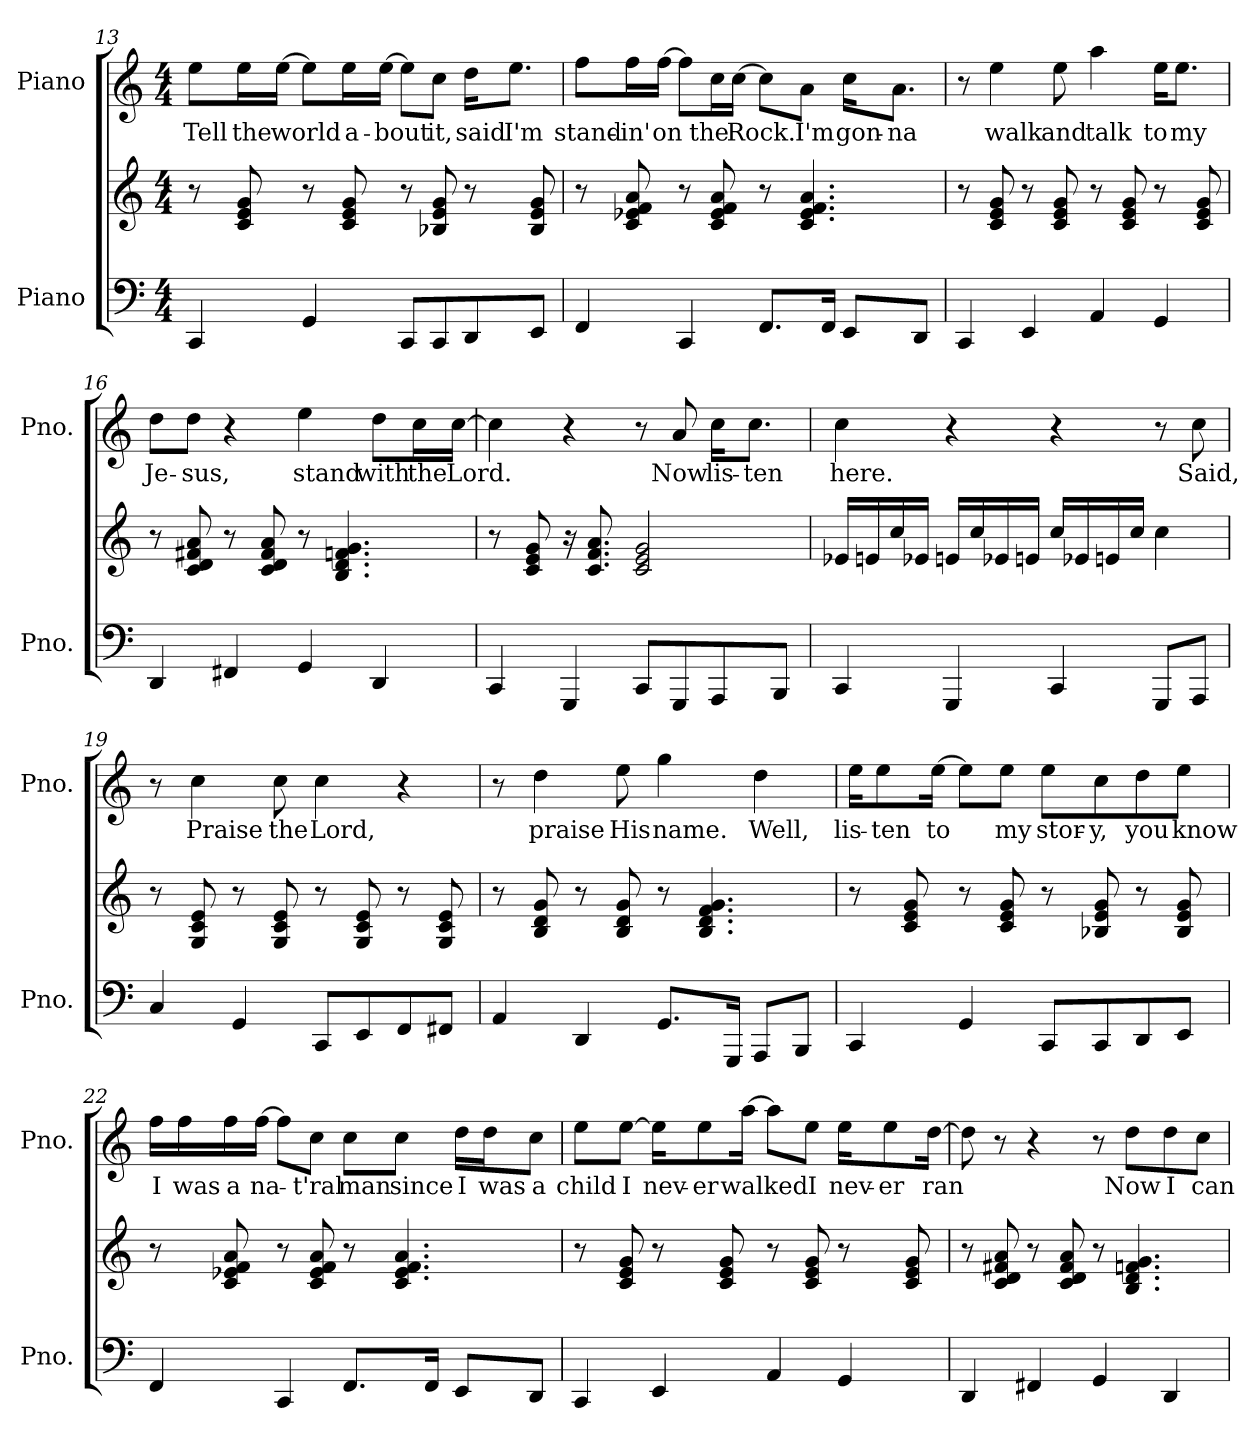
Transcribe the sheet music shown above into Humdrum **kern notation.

**kern	**kern	**kern	**text
*part2	*part2	*part1	*part1
*staff3	*staff2	*staff1	*staff1
*I"Piano	*	*I"Piano	*
*I'Pno.	*	*I'Pno.	*
*clefF4	*clefG2	*clefG2	*
*k[]	*k[]	*k[]	*
*M4/4	*M4/4	*M4/4	*
=13	=13	=13	=13
4CC/	8r	8ee\L	Tell
.	8c/ 8e/ 8g/	16ee\L	the
.	.	[16ee\JJ	world
4GG/	8r	8ee\L]	.
.	8c/ 8e/ 8g/	16ee\L	a-
.	.	[16ee\JJ	-bout
8CC/L	8r	8ee\L]	.
8CC/	8B-X/ 8e/ 8g/	8cc\J	it,
8DD/	8r	16dd\KL	said
.	.	8.ee\J	I'm
8EE/J	8B-/ 8e/ 8g/	.	.
!!LO:LB:g=z
=14	=14	=14	=14
4FF/	8r	8ff\L	stand-
.	8c/ 8e-X/ 8f/ 8a/	16ff\L	-in'
.	.	[16ff\JJ	on
4CC/	8r	8ff\L]	.
.	8c/ 8e-/ 8f/ 8a/	16cc\L	the
.	.	[16cc\JJ	Rock.
8.FF/L	8r	8cc\L]	.
.	4.c/ 4.e-/ 4.f/ 4.a/	8a\J	I'm
16FF/Jk	.	.	.
8EE/L	.	16cc\KL	gon-
.	.	8.a\J	-na
8DD/J	.	.	.
=15	=15	=15	=15
4CC/	8r	8r	.
.	8c/ 8e/ 8g/	4ee\	walk
4EE/	8r	.	.
.	8c/ 8e/ 8g/	8ee\	and
4AA/	8r	4aa\	talk
.	8c/ 8e/ 8g/	.	.
4GG/	8r	16ee\KL	to
.	.	8.ee\J	my
.	8c/ 8e/ 8g/	.	.
=16	=16	=16	=16
4DD/	8r	8dd\L	Je-
.	8c/ 8d/ 8f#X/ 8a/	8dd\J	-sus,
4FF#X/	8r	4r	.
.	8c/ 8d/ 8f#/ 8a/	.	.
4GG/	8r	4ee\	stand
.	4.B/ 4.d/ 4.fn/ 4.g/	.	.
4DD/	.	8dd\L	with
.	.	16cc\L	the
.	.	[16cc\JJ	Lord.
!!LO:PB:g=z
=17	=17	=17	=17
4CC/	8r	4cc\]	.
.	8c/ 8e/ 8g/	.	.
4GGG/	16r	4r	.
.	8.c/ 8.f/ 8.a/	.	.
8CC/L	2c/ 2e/ 2g/	8r	.
8GGG/	.	8a/	Now
8AAA/	.	16cc\KL	lis-
.	.	8.cc\J	-ten
8BBB/J	.	.	.
=18	=18	=18	=18
4CC/	16e-X/LL	4cc\	here.
.	16en/	.	.
.	16cc/	.	.
.	16e-X/JJ	.	.
4GGG/	16en/LL	4r	.
.	16cc/	.	.
.	16e-X/	.	.
.	16en/JJ	.	.
4CC/	16cc/LL	4r	.
.	16e-X/	.	.
.	16en/	.	.
.	16cc/JJ	.	.
8GGG/L	4cc\	8r	.
8AAA/J	.	8cc\	Said,
!!LO:LB:g=z
=19	=19	=19	=19
4C/	8r	8r	.
.	8G/ 8c/ 8e/	4cc\	Praise
4GG/	8r	.	.
.	8G/ 8c/ 8e/	8cc\	the
8CC/L	8r	4cc\	Lord,
8EE/	8G/ 8c/ 8e/	.	.
8FF/	8r	4r	.
8FF#X/J	8G/ 8c/ 8e/	.	.
=20	=20	=20	=20
4AA/	8r	8r	.
.	8B/ 8d/ 8g/	4dd\	praise
4DD/	8r	.	.
.	8B/ 8d/ 8g/	8ee\	His
8.GG/L	8r	4gg\	name.
.	4.B/ 4.d/ 4.f/ 4.g/	.	.
16GGG/Jk	.	.	.
8AAA/L	.	4dd\	Well,
8BBB/J	.	.	.
=21	=21	=21	=21
4CC/	8r	16ee\KL	lis-
.	.	8ee\	-ten
.	8c/ 8e/ 8g/	.	.
.	.	[16ee\Jk	to
4GG/	8r	8ee\L]	.
.	8c/ 8e/ 8g/	8ee\J	my
8CC/L	8r	8ee\L	stor-
8CC/	8B-X/ 8e/ 8g/	8cc\	-y,
8DD/	8r	8dd\	you
8EE/J	8B-/ 8e/ 8g/	8ee\J	know
!!LO:LB:g=z
=22	=22	=22	=22
4FF/	8r	16ff\LL	I
.	.	16ff\	was
.	8c/ 8e-X/ 8f/ 8a/	16ff\	a
.	.	[16ff\JJ	na-
4CC/	8r	8ff\L]	.
.	8c/ 8e-/ 8f/ 8a/	8cc\J	-t'ral
8.FF/L	8r	8cc\L	man
.	4.c/ 4.e-/ 4.f/ 4.a/	8cc\J	since
16FF/Jk	.	.	.
8EE/L	.	16dd\LL	I
.	.	16dd\J	was
8DD/J	.	8cc\J	a
=23	=23	=23	=23
4CC/	8r	8ee\L	child
.	8c/ 8e/ 8g/	[8ee\J	I
4EE/	8r	16ee\KL]	nev-
.	.	8ee\	-er
.	8c/ 8e/ 8g/	.	.
.	.	[16aa\Jk	walked
4AA/	8r	8aa\L]	.
.	8c/ 8e/ 8g/	8ee\J	I
4GG/	8r	16ee\KL	nev-
.	.	8ee\	-er
.	8c/ 8e/ 8g/	.	.
.	.	[16dd\Jk	ran
!!LO:PB:g=z
=24	=24	=24	=24
4DD/	8r	8dd\]	.
.	8c/ 8d/ 8f#X/ 8a/	8r	.
4FF#X/	8r	4r	.
.	8c/ 8d/ 8f#/ 8a/	.	.
4GG/	8r	8r	.
.	4.B/ 4.d/ 4.fn/ 4.g/	8dd\L	Now
4DD/	.	8dd\	I
.	.	8cc\J	can
=	=	=	=
*-	*-	*-	*-
